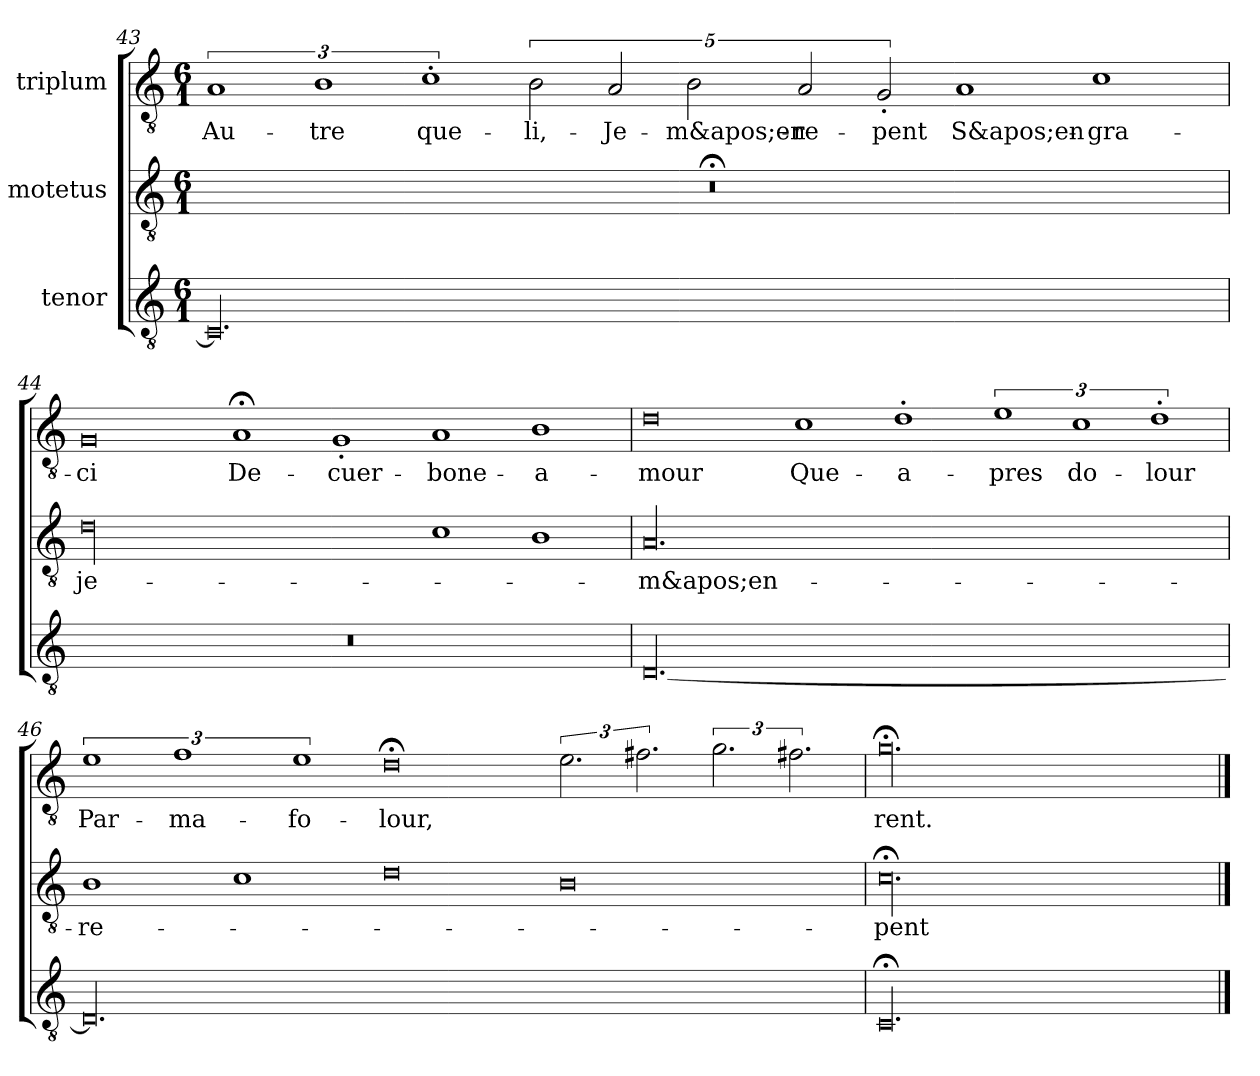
**kern	**kern	**text	**kern	**text
*part3	*part2	*part2	*part1	*part1
*staff3	*staff2	*staff2	*staff1	*staff1
*I"tenor	*I"motetus	*	*I"triplum	*
*clefGv2	*clefGv2	*	*clefGv2	*
*k[]	*k[]	*	*k[]	*
*C:	*C:	*	*C:	*
*M6/1	*M6/1	*	*M6/1	*
=43	=43	=43	=43	=43
00.C/]	00.r;<	.	3%2A/	Au-
.	.	.	3%2B\	-tre
.	.	.	3%2c'\	que-
.	.	.	5%2B\	li,-
.	.	.	5%2A/	Je-
.	.	.	5%2B\	m&apos;en-
.	.	.	5%2A/	re-
.	.	.	5%2G'/	-pent
.	.	.	1A/	S&apos;en-
.	.	.	1c\	gra-
=44	=44	=44	=44	=44
00.r	00d\	je-	0G/	-ci
.	.	.	1A;</	De-
.	.	.	1G'/	cuer-
.	1c\	.	1A/	bone-
.	1B\	.	1B\	a-
!!LO:PB:g=z
=45	=45	=45	=45	=45
[00.D/	00.A/	m&apos;en-	0d\	-mour
.	.	.	1c\	Que-
.	.	.	1d'\	a-
.	.	.	3%2e\	-pres
.	.	.	3%2c\	do-
.	.	.	3%2d'\	-lour
=46	=46	=46	=46	=46
00.D/]	1B\	re-	3%2e\	Par-
.	.	.	3%2f\	ma-
.	1c\	.	.	.
.	.	.	3%2e\	fo-
.	0d\	.	0d;<\	-lour,
.	0B\	.	3.e\	.
.	.	.	3.f#X\	.
.	.	.	3.g\	.
.	.	.	3.f#X\	.
=47	=47	=47	=47	=47
00.C;</	00.c;<\	-pent	00.g;<\	rent.-
==	==	==	==	==
*-	*-	*-	*-	*-
